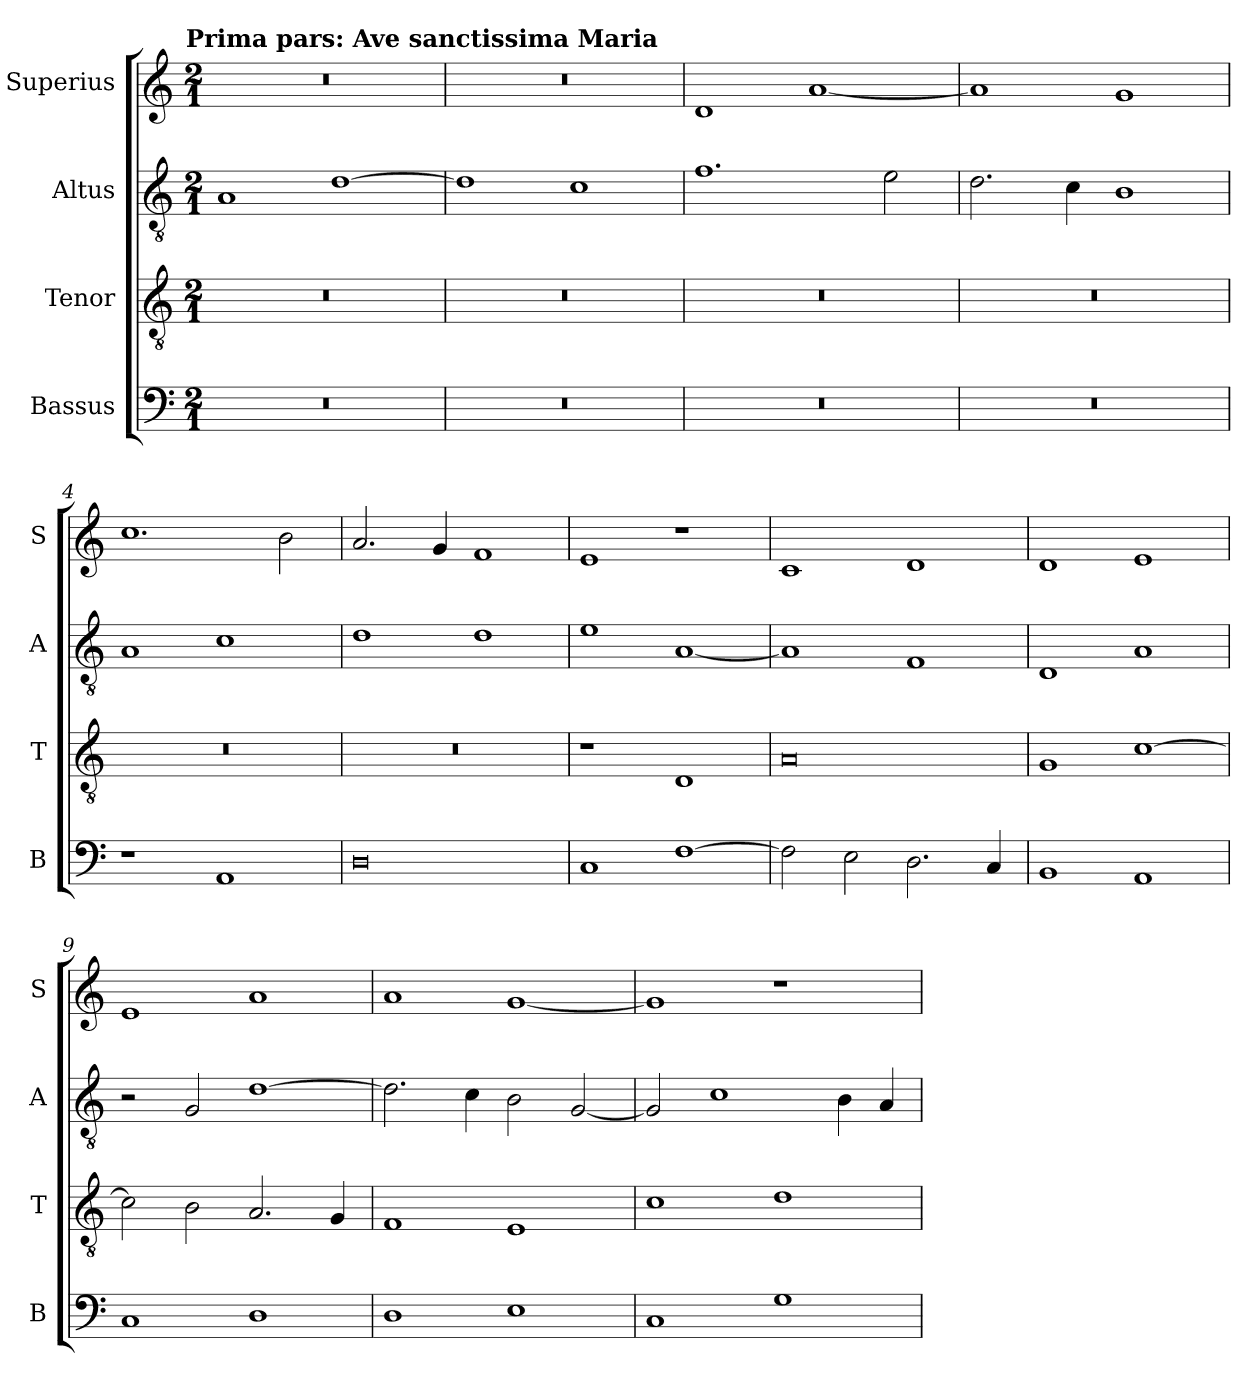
**kern	**kern	**kern	**kern
*part4	*part3	*part2	*part1
*staff4	*staff3	*staff2	*staff1
*I"Bassus	*I"Tenor	*I"Altus	*I"Superius
*I'B	*I'T	*I'A	*I'S
*clefF4	*clefGv2	*clefGv2	*clefG2
*k[]	*k[]	*k[]	*k[]
*C:	*C:	*C:	*C:
!!LO:TX:omd:t=Prima pars&colon; Ave sanctissima Maria
*M2/1	*M2/1	*M2/1	*M2/1
=	=	=	=
0r	0r	1A	0r
.	.	[1d	.
=1	=1	=1	=1
0r	0r	1d]	0r
.	.	1c	.
=2	=2	=2	=2
0r	0r	1.f	1d
.	.	.	[1a
.	.	2e	.
=3	=3	=3	=3
0r	0r	2.d	1a]
.	.	4c	.
.	.	1B	1g
=4	=4	=4	=4
1r	0r	1A	1.cc
1AA	.	1c	.
.	.	.	2b
=5	=5	=5	=5
0D	0r	1d	2.a
.	.	.	4g
.	.	1d	1f
=6	=6	=6	=6
1C	1r	1e	1e
[1F	1D	[1A	1r
=7	=7	=7	=7
2F]	0A	1A]	1c
2E	.	.	.
2.D	.	1F	1d
4C	.	.	.
=8	=8	=8	=8
1BB	1G	1D	1d
1AA	[1c	1A	1e
=9	=9	=9	=9
1C	2c]	2r	1e
.	2B	2G	.
1D	2.A	[1d	1a
.	4G	.	.
=10	=10	=10	=10
1D	1F	2.d]	1a
.	.	4c	.
1E	1E	2B	[1g
.	.	[2G	.
=11	=11	=11	=11
1C	1c	2G]	1g]
.	.	1c	.
1G	1d	.	1r
.	.	4B	.
.	.	4A	.
=	=	=	=
*-	*-	*-	*-
